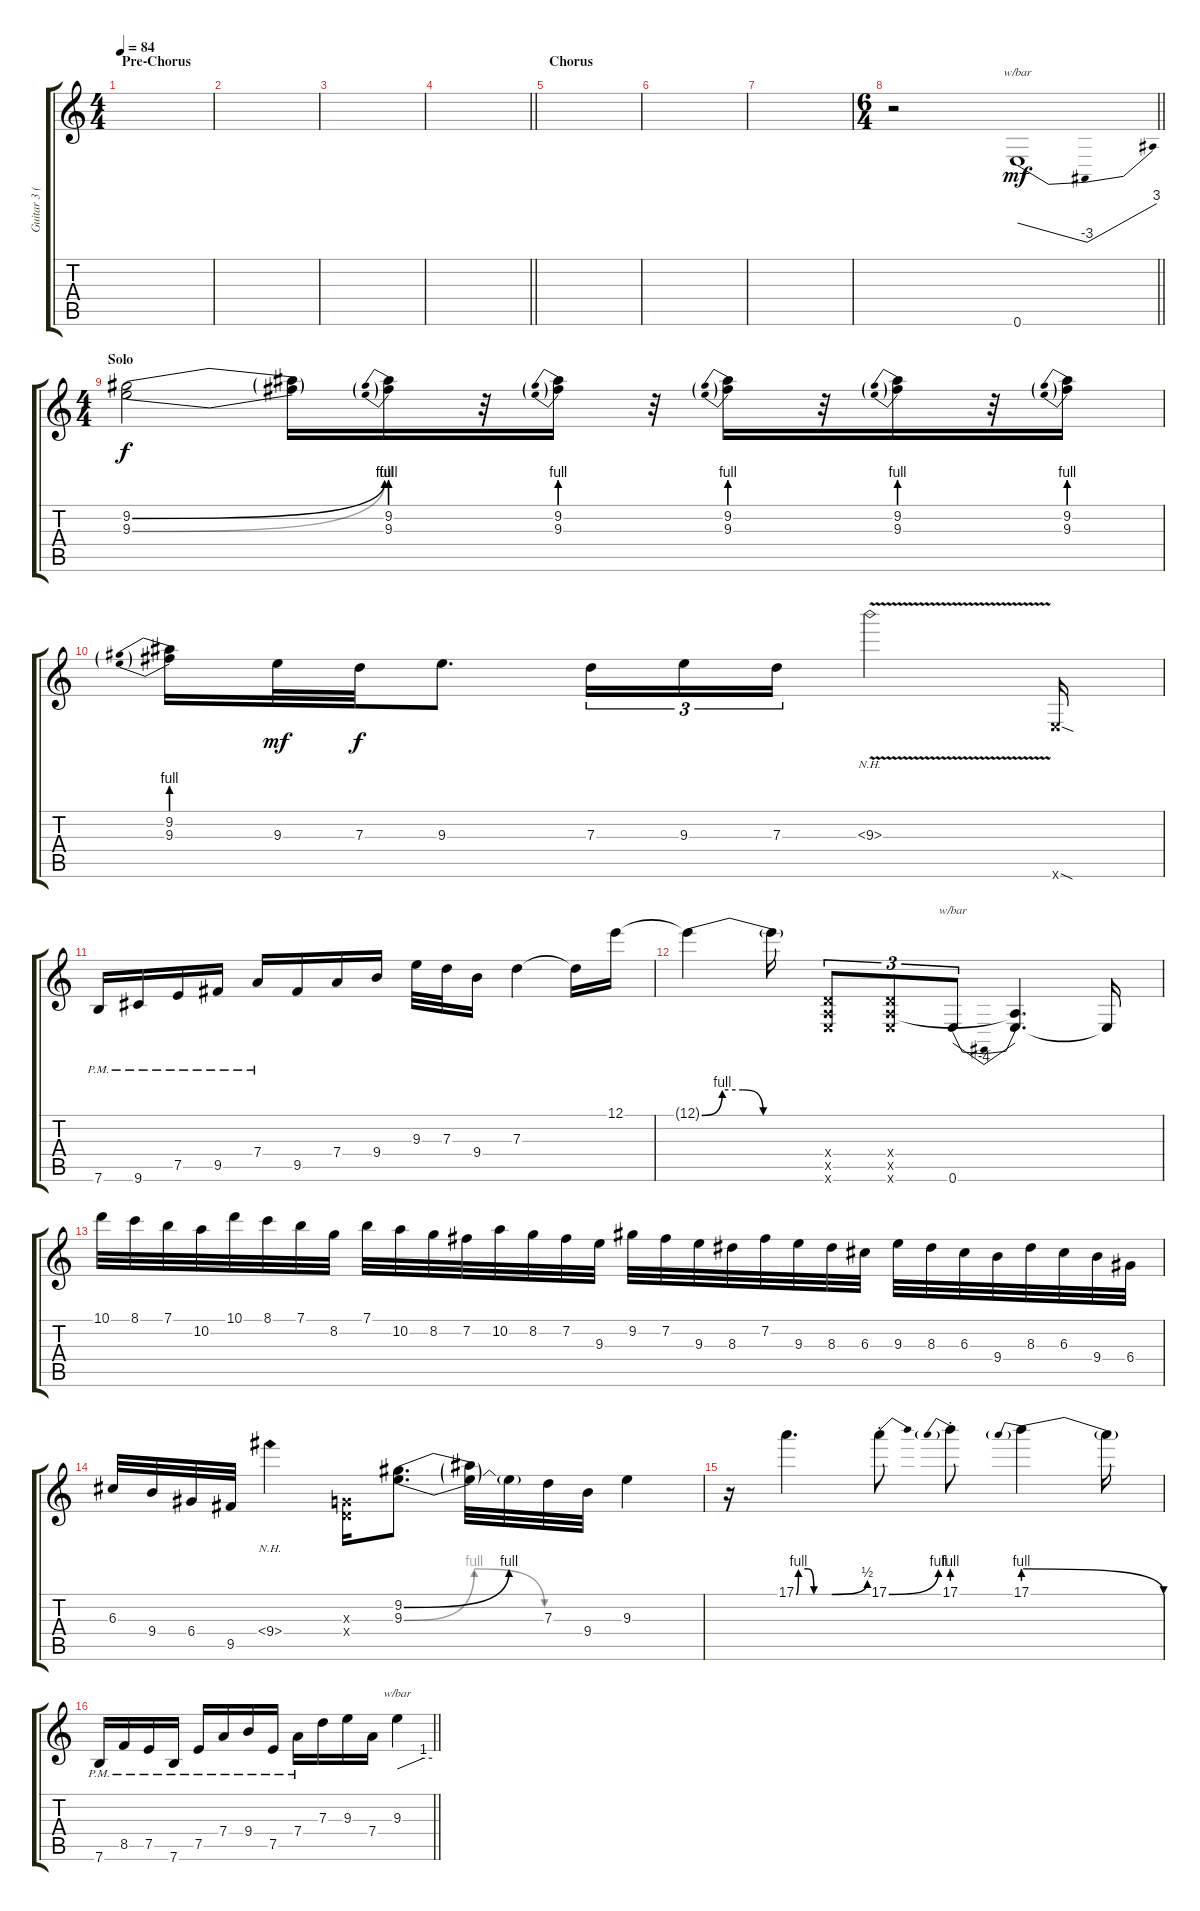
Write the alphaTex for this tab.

\track ("Guitar 3 (leads)" "Guitar 3 (") {instrument overdrivenguitar}
\staff {score tabs}
\tuning (E4 B3 G3 D3 A2 E2) {hide}
\ts (4 4)
\section ("" "Pre-Chorus")
\tempo 84
\clef g2
\ks c
|
|
|
\barLineRight lightlight
|
\section ("" "Chorus")
|
|
|
\ts (6 4)
\barLineRight lightlight
r.2 0.6.1{tbe (dip default 0 0 30 -12 60 12) dy mf} |
\ts (4 4)
\section ("" "Solo")
(9.2{be (bend 0 0 60 4)} 9.3{be (bend 0 0 60 4)}).2{dy f} (9.2{t} 9.3{t}).16 (9.2{be (prebend 0 4 60 4)} 9.3{be (prebend 0 4 60 4)}).16 r.32 (9.2{be (prebend 0 4 60 4)} 9.3{be (prebend 0 4 60 4)}).16 r.32 (9.2{be (prebend 0 4 60 4)} 9.3{be (prebend 0 4 60 4)}).16 r.32 (9.2{be (prebend 0 4 60 4)} 9.3{be (prebend 0 4 60 4)}).16 r.32 (9.2{be (prebend 0 4 60 4)} 9.3{be (prebend 0 4 60 4)}).16 |
(9.2{be (prebend 0 4 60 4)} 9.3{be (prebend 0 4 60 4)}).16 9.3.32{dy mf} 7.3.32{dy f} 9.3.8{d} 7.3.16{tu (3 2)} 9.3.16{tu (3 2)} 7.3.16{tu (3 2)} 9.3{nh v}.2 0.6{sod x}.16 |
7.6{pm}.16 9.6{pm}.16 7.5{pm}.16 9.5{pm}.16 7.4{pm}.16 9.5.16 7.4.16 9.4.16 9.3.32 7.3.32 9.4.16 7.3.4 7.3{t}.16 12.1.16 |
12.1{be (custom 0 0 10 4 20 4 30 0 60 0) t}.4 12.1{t}.16 (0.4{x} 0.5{x} 0.6{x}).8{tu (3 2)} (0.4{x} 0.5{x} 0.6{x}).8{tu (3 2)} 0.6.8{tu (3 2) tbe (dip default 0 0 45 -16 60 0)} (0.5{t} 0.6{t}).4{d} 0.6{t}.16 |
10.1.32 8.1.32 7.1.32 10.2.32 10.1.32 8.1.32 7.1.32 8.2.32 7.1.32 10.2.32 8.2.32 7.2.32 10.2.32 8.2.32 7.2.32 9.3.32 9.2.32 7.2.32 9.3.32 8.3.32 7.2.32 9.3.32 8.3.32 6.3.32 9.3.32 8.3.32 6.3.32 9.4.32 8.3.32 6.3.32 9.4.32 6.4.32 |
6.3.32 9.4.32 6.4.32 9.5.32 9.4{nh}.4 (0.3{x} 0.4{x}).16 (9.2{be (bend 0 0 60 4)} 9.3{be (bendrelease 0 0 15 4 46 4 60 0)}).8{d} (9.2{t} 9.3{t}).32 9.3{t}.32 7.3.32 9.4.32 9.3.4 |
r.16 17.1{be (custom 0 0 2 4 10 4 15 0 30 0 60 2)}.4{d} 17.1{be (bend 0 0 60 4) st}.8 17.1{be (prebend 0 4 60 4) st}.8 17.1{be (prebendrelease 0 4 60 0)}.4 17.1{t}.16 |
\barLineRight lightlight
7.6{pm}.16 8.5{pm}.16 7.5{pm}.16 7.6{pm}.16 7.5{pm}.16 7.4{pm}.16 9.4{pm}.16 7.5{pm}.16 7.4{pm}.16 7.3.16 9.3.16 7.4.16 9.3.4{tbe (custom default 0 0 45 4 60 4)}
